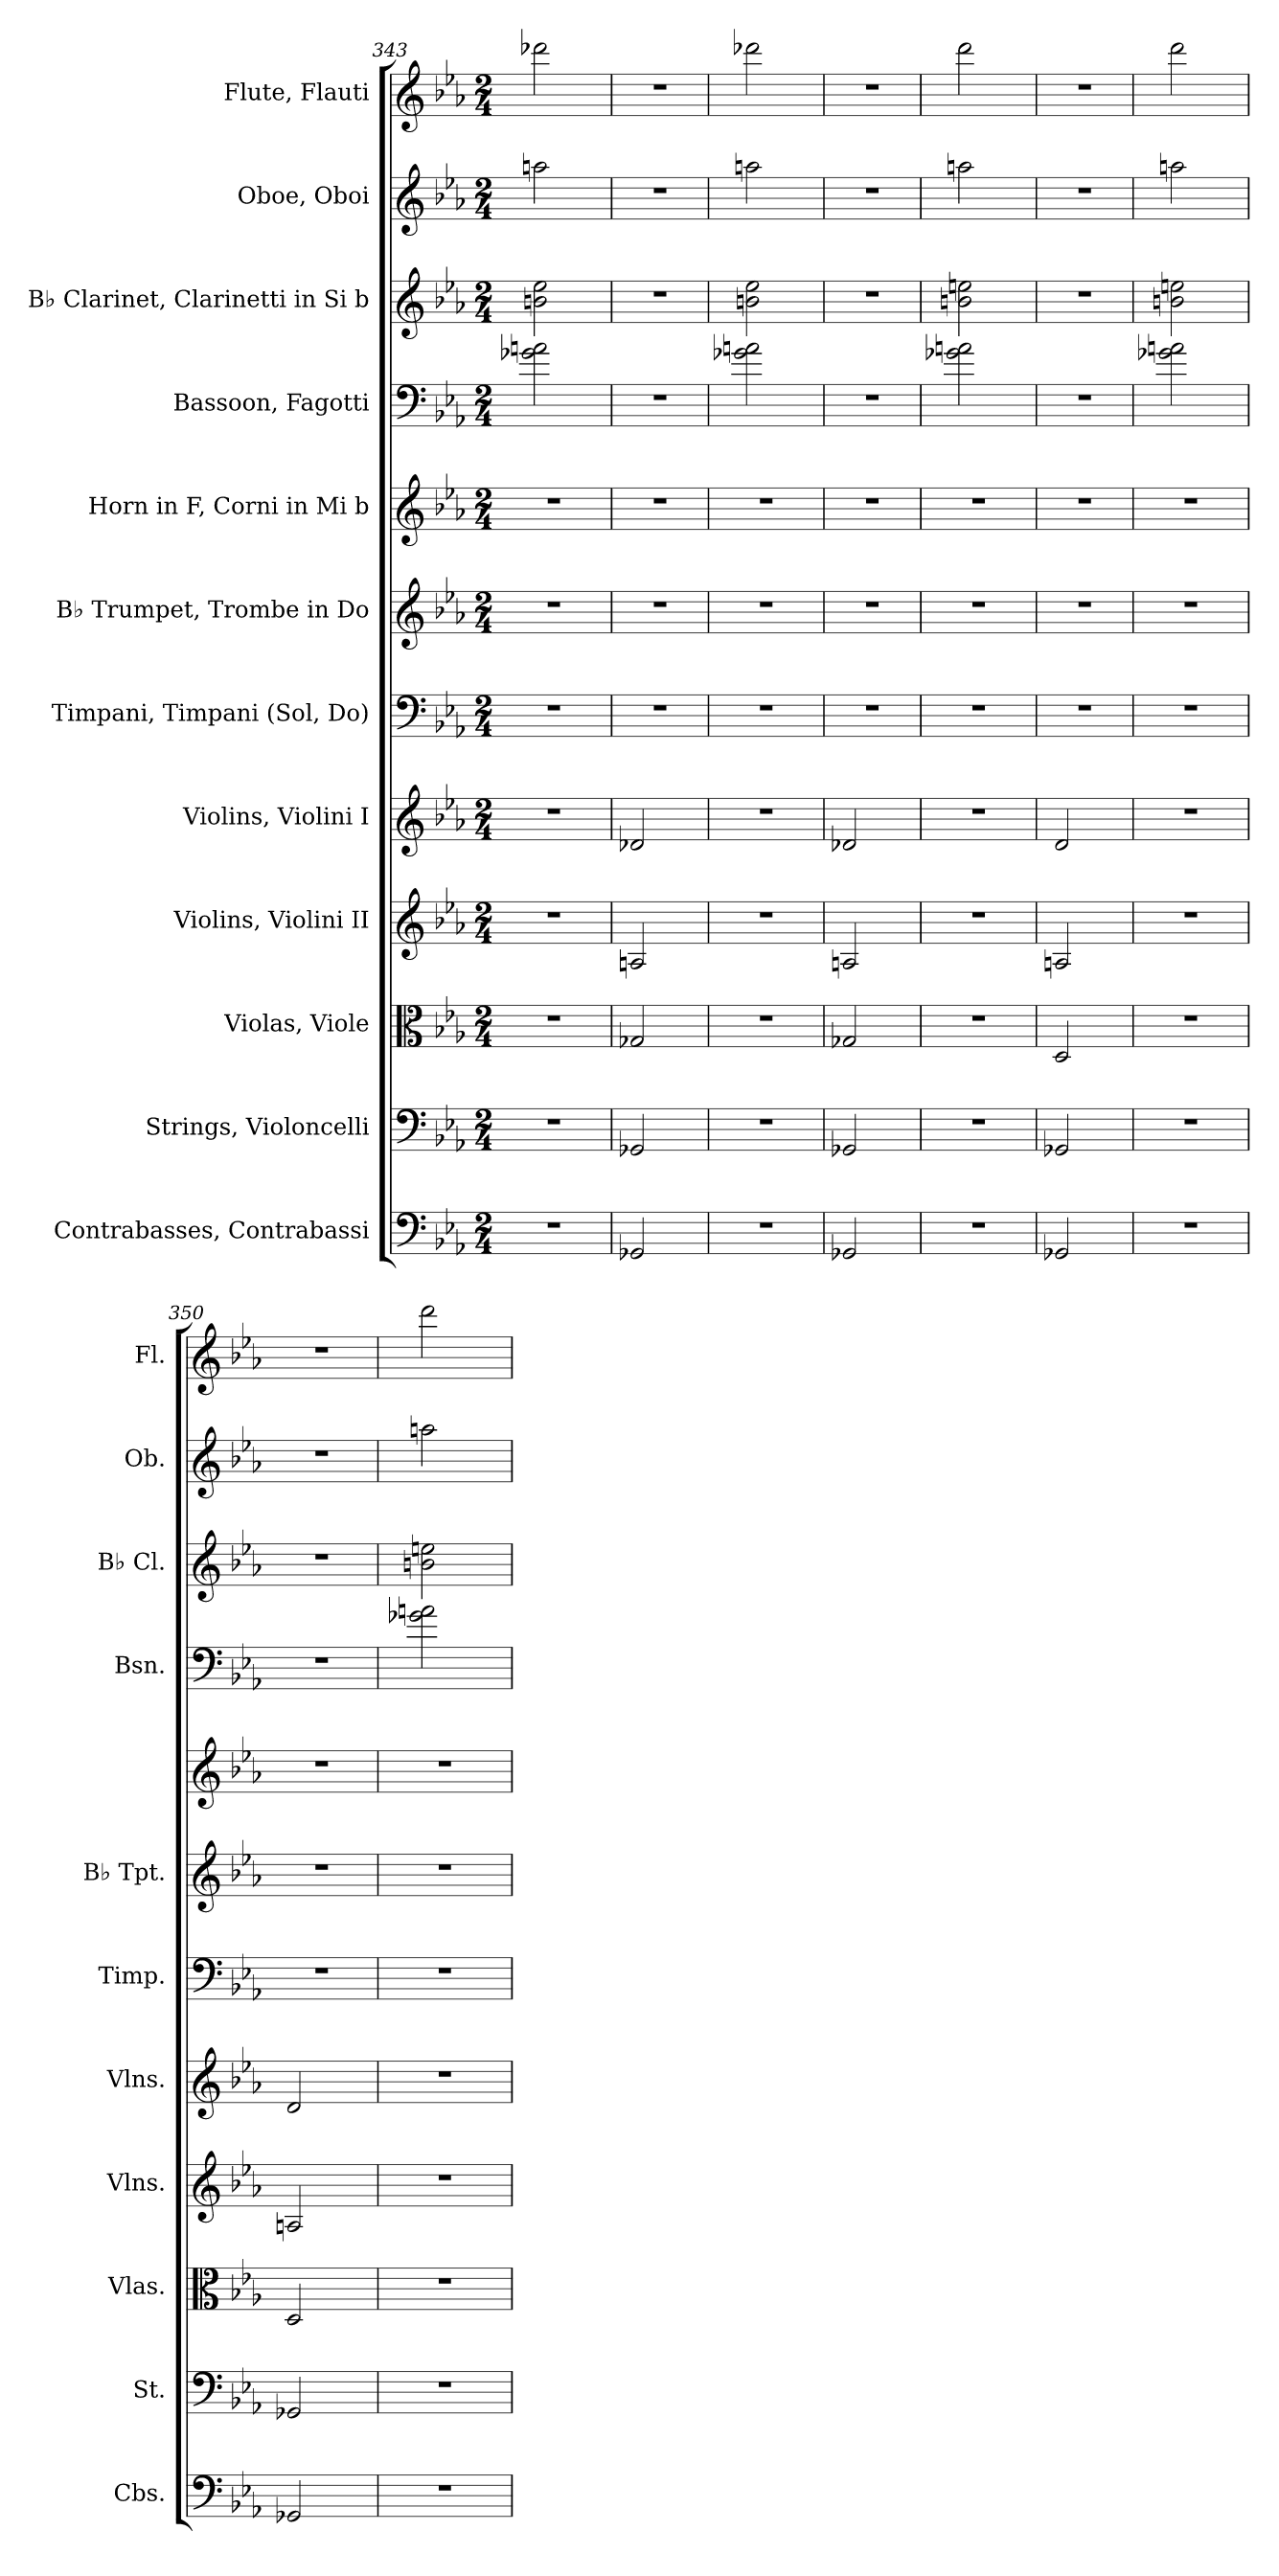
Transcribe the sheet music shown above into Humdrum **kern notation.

**kern	**kern	**kern	**kern	**kern	**kern	**kern	**kern	**kern	**kern	**kern	**kern
*part12	*part11	*part10	*part9	*part8	*part7	*part6	*part5	*part4	*part3	*part2	*part1
*staff12	*staff11	*staff10	*staff9	*staff8	*staff7	*staff6	*staff5	*staff4	*staff3	*staff2	*staff1
*I"Contrabasses, Contrabassi	*I"Strings, Violoncelli	*I"Violas, Viole	*I"Violins, Violini II	*I"Violins, Violini I	*I"Timpani, Timpani (Sol, Do)	*I"B♭ Trumpet, Trombe in Do	*I"Horn in F, Corni in Mi b	*I"Bassoon, Fagotti	*I"B♭ Clarinet, Clarinetti in Si b	*I"Oboe, Oboi	*I"Flute, Flauti
*I'Cbs.	*I'St.	*I'Vlas.	*I'Vlns.	*I'Vlns.	*I'Timp.	*I'B♭ Tpt.	*	*I'Bsn.	*I'B♭ Cl.	*I'Ob.	*I'Fl.
*clefF4	*clefF4	*clefC3	*clefG2	*clefG2	*clefF4	*clefG2	*clefG2	*clefF4	*clefG2	*clefG2	*clefG2
*ITrd7c12	*	*	*	*	*	*ITrd1c2	*ITrd4c7	*	*ITrd1c2	*	*
*k[b-e-a-]	*k[b-e-a-]	*k[b-e-a-]	*k[b-e-a-]	*k[b-e-a-]	*k[b-e-a-]	*k[b-e-a-d-g-]	*k[b-e-a-d-]	*k[b-e-a-]	*k[b-e-a-d-g-]	*k[b-e-a-]	*k[b-e-a-]
*M2/4	*M2/4	*M2/4	*M2/4	*M2/4	*M2/4	*M2/4	*M2/4	*M2/4	*M2/4	*M2/4	*M2/4
=343	=343	=343	=343	=343	=343	=343	=343	=343	=343	=343	=343
2r	2r	2r	2r	2r	2r	2r	2r	2g-X\ 2an\	2an\ 2dd-\	2aan\	2ddd-X\
=344	=344	=344	=344	=344	=344	=344	=344	=344	=344	=344	=344
2GGG-X/	2GG-X/	2G-X/	2An/	2d-X/	2r	2r	2r	2r	2r	2r	2r
!!LO:PB:g=z
=345	=345	=345	=345	=345	=345	=345	=345	=345	=345	=345	=345
2r	2r	2r	2r	2r	2r	2r	2r	2g-X\ 2an\	2an\ 2dd-\	2aan\	2ddd-X\
=346	=346	=346	=346	=346	=346	=346	=346	=346	=346	=346	=346
2GGG-X/	2GG-X/	2G-X/	2An/	2d-X/	2r	2r	2r	2r	2r	2r	2r
=347	=347	=347	=347	=347	=347	=347	=347	=347	=347	=347	=347
2r	2r	2r	2r	2r	2r	2r	2r	2g-X\ 2an\	2an\ 2ddn\	2aan\	2ddd\
=348	=348	=348	=348	=348	=348	=348	=348	=348	=348	=348	=348
2GGG-X/	2GG-X/	2D/	2An/	2d/	2r	2r	2r	2r	2r	2r	2r
=349	=349	=349	=349	=349	=349	=349	=349	=349	=349	=349	=349
2r	2r	2r	2r	2r	2r	2r	2r	2g-X\ 2an\	2an\ 2ddn\	2aan\	2ddd\
=350	=350	=350	=350	=350	=350	=350	=350	=350	=350	=350	=350
2GGG-X/	2GG-X/	2D/	2An/	2d/	2r	2r	2r	2r	2r	2r	2r
=351	=351	=351	=351	=351	=351	=351	=351	=351	=351	=351	=351
2r	2r	2r	2r	2r	2r	2r	2r	2g-X\ 2an\	2an\ 2ddn\	2aan\	2ddd\
=	=	=	=	=	=	=	=	=	=	=	=
*-	*-	*-	*-	*-	*-	*-	*-	*-	*-	*-	*-
